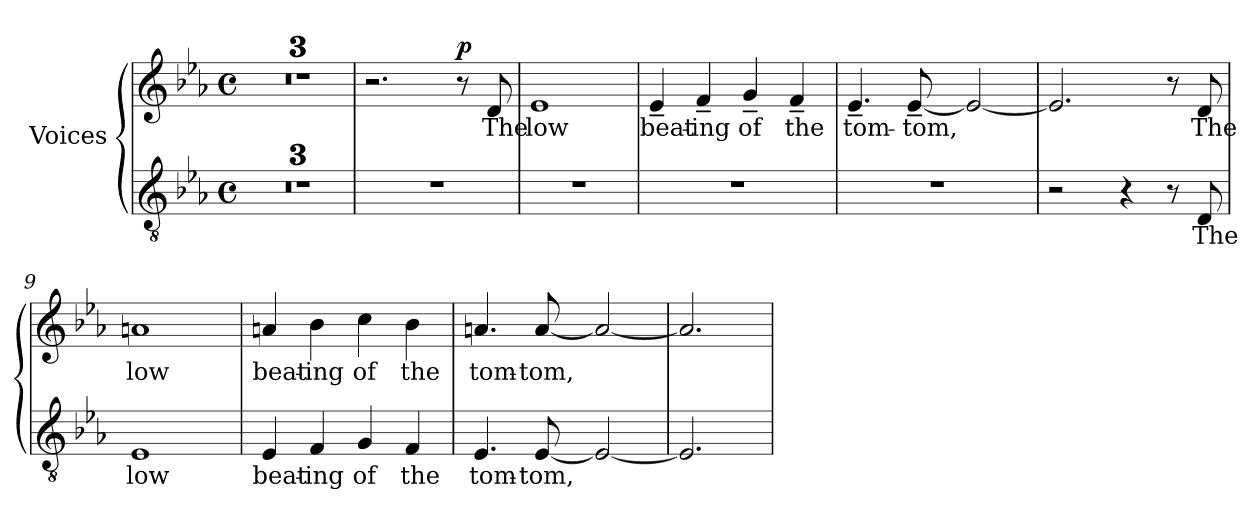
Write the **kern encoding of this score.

**kern	**text	**kern	**text	**dynam
*part1	*part1	*part1	*part1	*part1
*staff2	*staff2	*staff1	*staff1	*staff1/2
*I"Voices	*	*	*	*
*clefGv2	*	*clefG2	*	*
*k[b-e-a-]	*	*k[b-e-a-]	*	*
*M4/4	*	*M4/4	*	*
*met(c)	*	*met(c)	*	*
=1	=1	=1	=1	=1
1r	.	1r	.	.
=2	=2	=2	=2	=2
1r	.	1r	.	.
=3	=3	=3	=3	=3
1r	.	1r	.	.
=4	=4	=4	=4	=4
1r	.	2.r	.	.
!	!	!	!	!LO:DY:a
.	.	8r	.	p
!	!	!	!LO:LY:b	!
.	.	8d/	The	.
=5	=5	=5	=5	=5
!	!	!	!LO:LY:b	!
1r	.	1e-	low	.
=6	=6	=6	=6	=6
!	!	!	!LO:LY:b	!
1r	.	4e-~/	beat-	.
!	!	!	!LO:LY:b	!
.	.	4f~/	-ing	.
!	!	!	!LO:LY:b	!
.	.	4g~/	of	.
!	!	!	!LO:LY:b	!
.	.	4f~/	the	.
=7	=7	=7	=7	=7
!	!	!	!LO:LY:b	!
1r	.	4.e-~/	tom-	.
!	!	!	!LO:LY:b	!
.	.	[8e-~/	-tom,	.
.	.	2e-/_	.	.
=8	=8	=8	=8	=8
2r	.	2.e-/]	.	.
4r	.	.	.	.
8r	.	8r	.	.
!	!LO:LY:b	!	!LO:LY:b	!LO:DY:a=2
!	!	!	!	!LO:DY:n=1:a
8D/	The	8d/	The	mp mp
=9	=9	=9	=9	=9
!	!LO:LY:b	!	!LO:LY:b	!
1E-	low	1an	low	.
!!LO:LB:g=z
=10	=10	=10	=10	=10
!	!LO:LY:b	!	!LO:LY:b	!
4E-/	beat-	4an/	beat-	.
!	!LO:LY:b	!	!LO:LY:b	!
4F/	-ing	4b-\	-ing	.
!	!LO:LY:b	!	!LO:LY:b	!
4G/	of	4cc\	of	.
!	!LO:LY:b	!	!LO:LY:b	!
4F/	the	4b-\	the	.
=11	=11	=11	=11	=11
!	!LO:LY:b	!	!LO:LY:b	!
4.E-/	tom-	4.an/	tom-	.
!	!LO:LY:b	!	!LO:LY:b	!
[8E-/	-tom,	[8a/	-tom,	.
2E-/_	.	2a/_	.	.
=12	=12	=12	=12	=12
2.E-/]	.	2.a/]	.	.
=	=	=	=	=
*-	*-	*-	*-	*-
